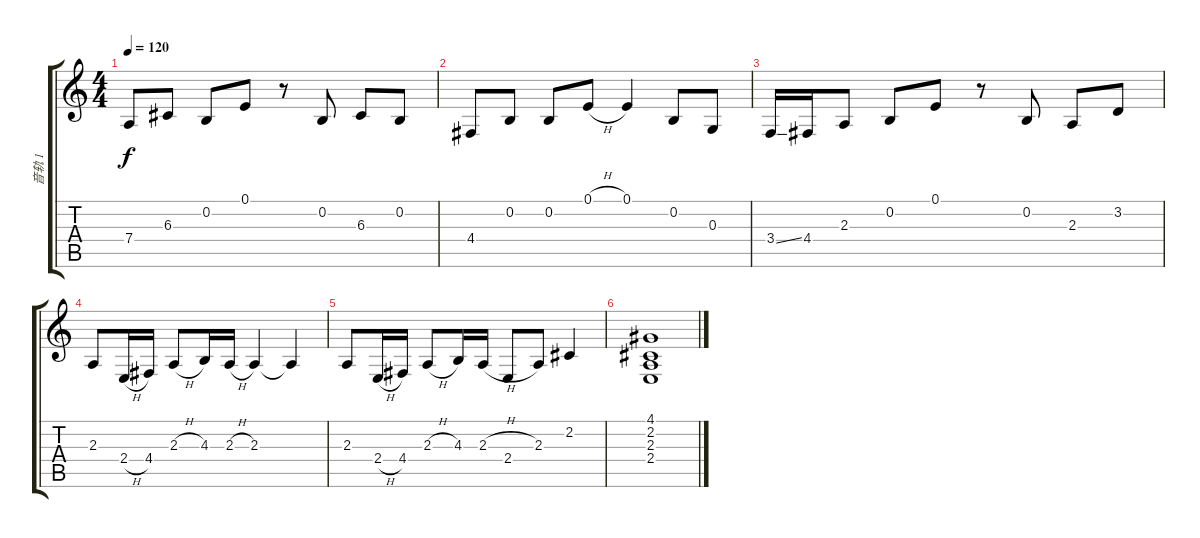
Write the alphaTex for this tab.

\track ("音轨 1" "音轨 1") {instrument electricgrandpiano}
\staff {score tabs}
\tuning (E4 B3 G3 D3 A2 E2) {hide}
\ts (4 4)
\tempo 120
\clef g2
\ks c
7.4.8{dy f} 6.3.8 0.2.8 0.1.8 r.8 0.2.8 6.3.8 0.2.8 |
4.4.8 0.2.8 0.2.8 0.1{h}.8 0.1.4 0.2.8 0.3.8 |
3.4{ss}.16 4.4.16 2.3.8 0.2.8 0.1.8 r.8 0.2.8 2.3.8 3.2.8 |
2.3.8 2.4{h}.16 4.4.16 2.3{h}.8 4.3.16 2.3{h}.16 2.3.4 2.3{t}.4 |
2.3.8 2.4{h}.16 4.4.16 2.3{h}.8 4.3.16 2.3{h}.16 2.4.8 2.3.8 2.2.4 |
(4.1 2.2 2.3 2.4).1
